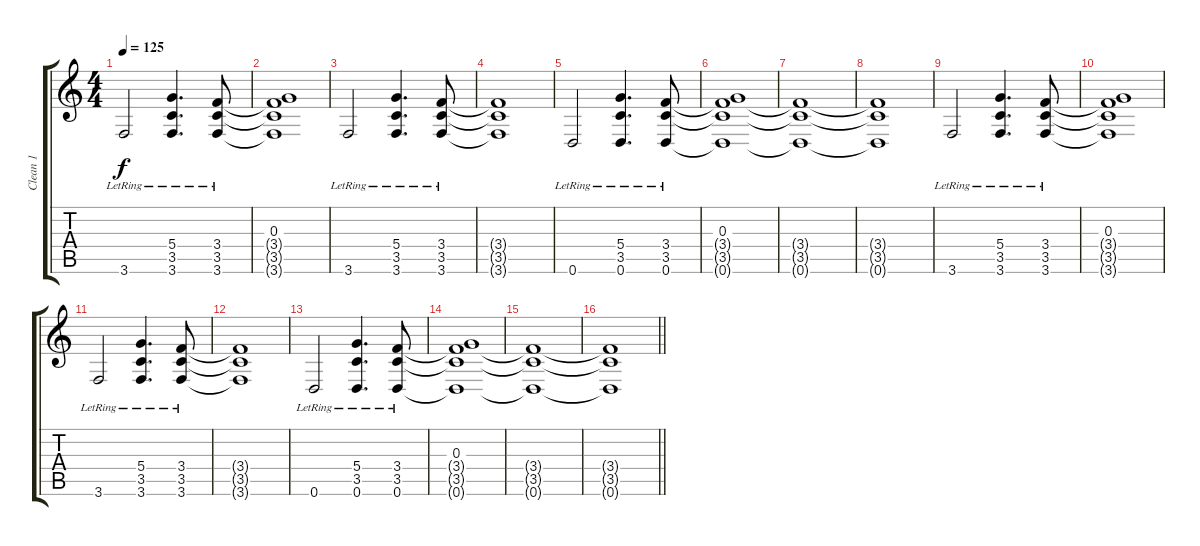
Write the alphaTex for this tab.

\track ("Clean 1" "Clean 1") {instrument acousticguitarsteel}
\staff {score tabs}
\tuning (E4 B3 G3 D3 A2 D2) {hide}
\ts (4 4)
\tempo 125
\clef g2
\ks c
3.6{lr}.2{dy f} (5.4{lr} 3.5{lr} 3.6{lr}).4{d} (3.4{lr} 3.5{lr} 3.6{lr}).8 |
(0.3 3.4{t} 3.5{t} 3.6{t}).1 |
3.6{lr}.2 (5.4{lr} 3.5{lr} 3.6{lr}).4{d} (3.4{lr} 3.5{lr} 3.6{lr}).8 |
(3.4{t} 3.5{t} 3.6{t}).1 |
0.6{lr}.2 (5.4{lr} 3.5{lr} 0.6{lr}).4{d} (3.4{lr} 3.5{lr} 0.6{lr}).8 |
(0.3 3.4{t} 3.5{t} 0.6{t}).1 |
(3.4{t} 3.5{t} 0.6{t}).1 |
(3.4{t} 3.5{t} 0.6{t}).1 |
3.6{lr}.2 (5.4{lr} 3.5{lr} 3.6{lr}).4{d} (3.4{lr} 3.5{lr} 3.6{lr}).8 |
(0.3 3.4{t} 3.5{t} 3.6{t}).1 |
3.6{lr}.2 (5.4{lr} 3.5{lr} 3.6{lr}).4{d} (3.4{lr} 3.5{lr} 3.6{lr}).8 |
(3.4{t} 3.5{t} 3.6{t}).1 |
0.6{lr}.2 (5.4{lr} 3.5{lr} 0.6{lr}).4{d} (3.4{lr} 3.5{lr} 0.6{lr}).8 |
(0.3 3.4{t} 3.5{t} 0.6{t}).1 |
(3.4{t} 3.5{t} 0.6{t}).1 |
\barLineRight lightlight
(3.4{t} 3.5{t} 0.6{t}).1
